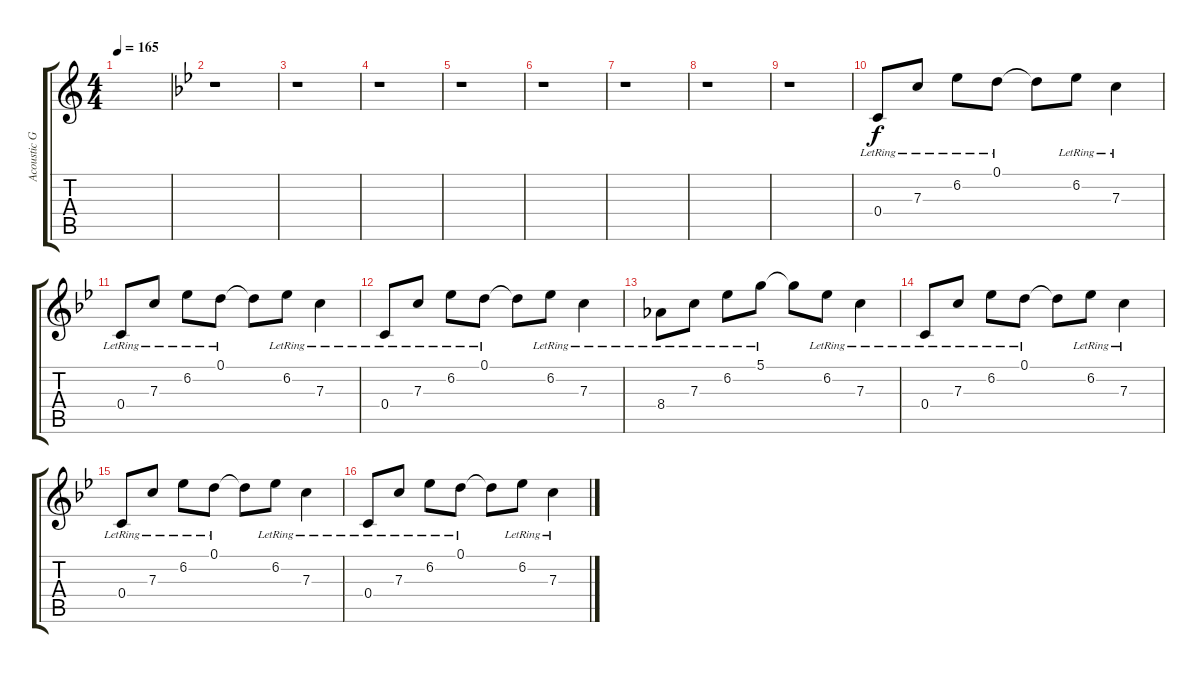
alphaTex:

\track ("Acoustic Guitar" "Acoustic G") {instrument electricguitarjazz}
\staff {score tabs}
\tuning (D4 A3 F3 C3 G2 C2) {hide}
\ts (4 4)
\tempo 165
\clef g2
\ks c
|
\ks bb
r.1 |
r.1 |
r.1 |
r.1 |
r.1 |
r.1 |
r.1 |
r.1 |
0.4{lr}.8 7.3{lr}.8 6.2{lr}.8 0.1{lr}.8 0.1{t}.8 6.2{lr}.8 7.3{lr}.4 |
0.4{lr}.8 7.3{lr}.8 6.2{lr}.8 0.1{lr}.8 0.1{t}.8 6.2{lr}.8 7.3{lr}.4 |
0.4{lr}.8 7.3{lr}.8 6.2{lr}.8 0.1{lr}.8 0.1{t}.8 6.2{lr}.8 7.3{lr}.4 |
8.4{lr}.8 7.3{lr}.8 6.2{lr}.8 5.1{lr}.8 5.1{t}.8 6.2{lr}.8 7.3{lr}.4 |
0.4{lr}.8 7.3{lr}.8 6.2{lr}.8 0.1{lr}.8 0.1{t}.8 6.2{lr}.8 7.3{lr}.4 |
0.4{lr}.8 7.3{lr}.8 6.2{lr}.8 0.1{lr}.8 0.1{t}.8 6.2{lr}.8 7.3{lr}.4 |
0.4{lr}.8 7.3{lr}.8 6.2{lr}.8 0.1{lr}.8 0.1{t}.8 6.2{lr}.8 7.3{lr}.4
